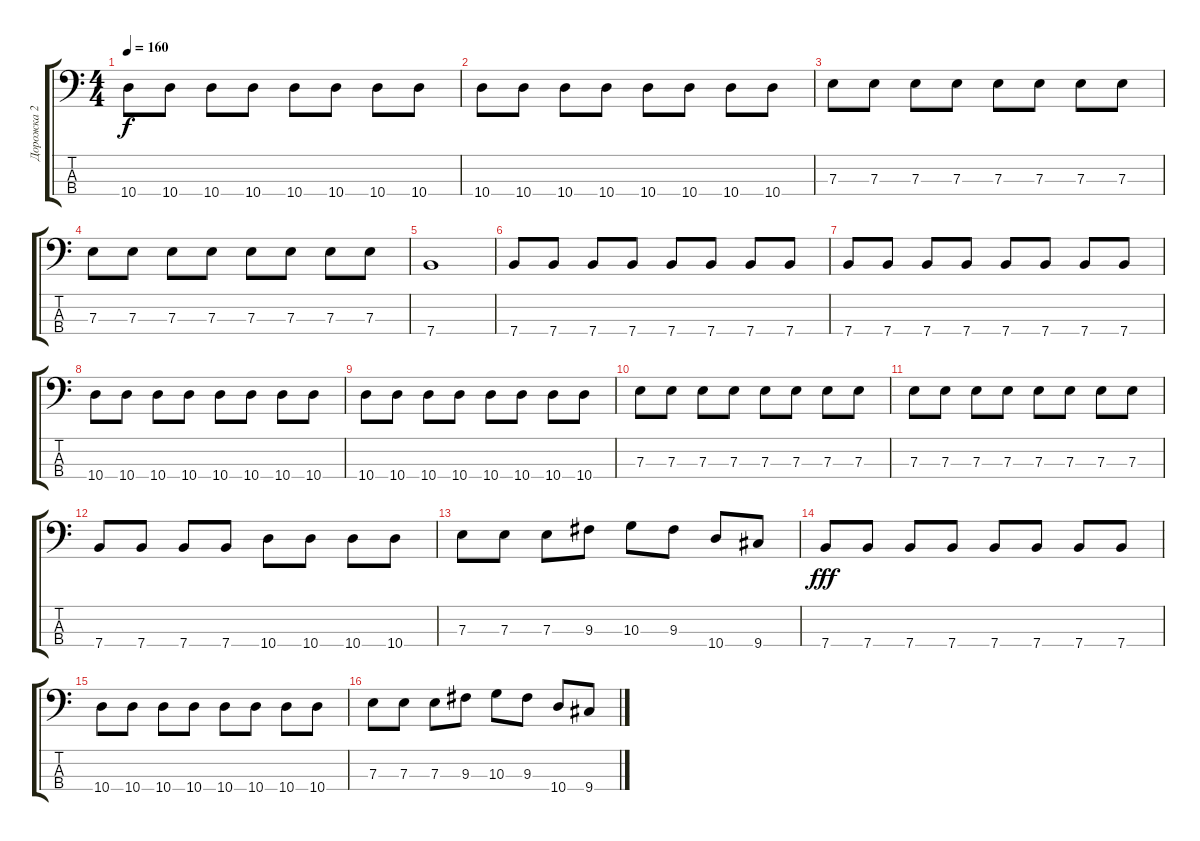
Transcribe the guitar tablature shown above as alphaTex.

\track ("Дорожка 2" "Дорожка 2") {instrument electricbassfinger}
\staff {score tabs}
\tuning (G2 D2 A1 E1) {hide}
\ts (4 4)
\tempo 160
\clef f4
\ks c
10.4.8{dy f} 10.4.8 10.4.8 10.4.8 10.4.8 10.4.8 10.4.8 10.4.8 |
10.4.8 10.4.8 10.4.8 10.4.8 10.4.8 10.4.8 10.4.8 10.4.8 |
7.3.8 7.3.8 7.3.8 7.3.8 7.3.8 7.3.8 7.3.8 7.3.8 |
7.3.8 7.3.8 7.3.8 7.3.8 7.3.8 7.3.8 7.3.8 7.3.8 |
7.4.1 |
7.4.8 7.4.8 7.4.8 7.4.8 7.4.8 7.4.8 7.4.8 7.4.8 |
7.4.8 7.4.8 7.4.8 7.4.8 7.4.8 7.4.8 7.4.8 7.4.8 |
10.4.8 10.4.8 10.4.8 10.4.8 10.4.8 10.4.8 10.4.8 10.4.8 |
10.4.8 10.4.8 10.4.8 10.4.8 10.4.8 10.4.8 10.4.8 10.4.8 |
7.3.8 7.3.8 7.3.8 7.3.8 7.3.8 7.3.8 7.3.8 7.3.8 |
7.3.8 7.3.8 7.3.8 7.3.8 7.3.8 7.3.8 7.3.8 7.3.8 |
7.4.8 7.4.8 7.4.8 7.4.8 10.4.8 10.4.8 10.4.8 10.4.8 |
7.3.8 7.3.8 7.3.8 9.3.8 10.3.8 9.3.8 10.4.8 9.4.8 |
7.4.8{dy fff} 7.4.8 7.4.8 7.4.8 7.4.8 7.4.8 7.4.8 7.4.8 |
10.4.8 10.4.8 10.4.8 10.4.8 10.4.8 10.4.8 10.4.8 10.4.8 |
7.3.8 7.3.8 7.3.8 9.3.8 10.3.8 9.3.8 10.4.8 9.4.8
